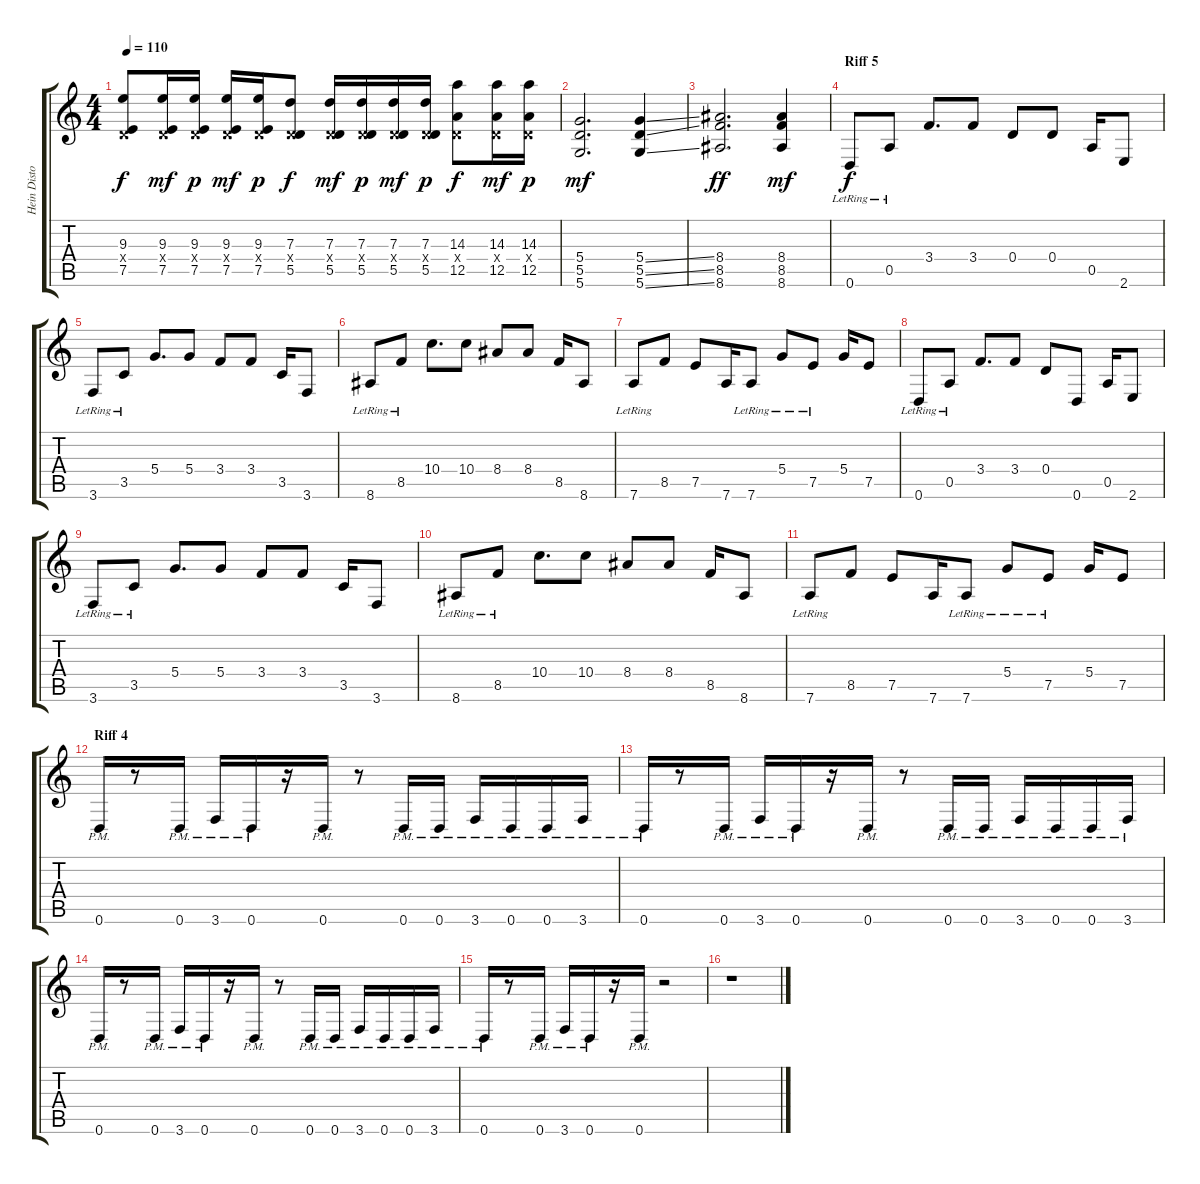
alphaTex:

\track ("Hein Distortion 2" "Hein Disto") {instrument distortionguitar}
\staff {score tabs}
\tuning (E4 B3 G3 D3 A2 D2) {hide}
\ts (4 4)
\tempo 110
\clef g2
\ks c
(9.3 0.4{x} 7.5).8{dy f} (9.3 0.4{x} 7.5).16{dy mf} (9.3 0.4{x} 7.5).16{dy p} (9.3 0.4{x} 7.5).16{dy mf} (9.3 0.4{x} 7.5).16{dy p} (7.3 0.4{x} 5.5).8{dy f} (7.3 0.4{x} 5.5).16{dy mf} (7.3 0.4{x} 5.5).16{dy p} (7.3 0.4{x} 5.5).16{dy mf} (7.3 0.4{x} 5.5).16{dy p} (14.3 0.4{x} 12.5).8{dy f} (14.3 0.4{x} 12.5).16{dy mf} (14.3 0.4{x} 12.5).16{dy p} |
(5.4 5.5 5.6).2{d dy mf} (5.4{ss} 5.5{ss} 5.6{ss}).4 |
(8.4 8.5 8.6).2{d dy ff} (8.4 8.5 8.6).4{dy mf} |
\section ("" "Riff 5")
0.6{lr}.8{dy f} 0.5{lr}.8 3.4.8{d} 3.4.8 0.4.8 0.4.8 0.5.16 2.6.8 |
3.6{lr}.8 3.5{lr}.8 5.4.8{d} 5.4.8 3.4.8 3.4.8 3.5.16 3.6.8 |
8.6{lr}.8 8.5{lr}.8 10.4.8{d} 10.4.8 8.4.8 8.4.8 8.5.16 8.6.8 |
7.6{lr}.8 8.5.8 7.5.8 7.6.16 7.6{lr}.8 5.4{lr}.8 7.5{lr}.8 5.4.16 7.5.8 |
0.6{lr}.8 0.5{lr}.8 3.4.8{d} 3.4.8 0.4.8 0.6.8 0.5.16 2.6.8 |
3.6{lr}.8 3.5{lr}.8 5.4.8{d} 5.4.8 3.4.8 3.4.8 3.5.16 3.6.8 |
8.6{lr}.8 8.5{lr}.8 10.4.8{d} 10.4.8 8.4.8 8.4.8 8.5.16 8.6.8 |
7.6{lr}.8 8.5.8 7.5.8 7.6.16 7.6{lr}.8 5.4{lr}.8 7.5{lr}.8 5.4.16 7.5.8 |
\section ("" "Riff 4")
0.6{pm}.16 r.8 0.6{pm}.16 3.6{pm}.16 0.6{pm}.16 r.16 0.6{pm}.16 r.8 0.6{pm}.16 0.6{pm}.16 3.6{pm}.16 0.6{pm}.16 0.6{pm}.16 3.6{pm}.16 |
0.6{pm}.16 r.8 0.6{pm}.16 3.6{pm}.16 0.6{pm}.16 r.16 0.6{pm}.16 r.8 0.6{pm}.16 0.6{pm}.16 3.6{pm}.16 0.6{pm}.16 0.6{pm}.16 3.6{pm}.16 |
0.6{pm}.16 r.8 0.6{pm}.16 3.6{pm}.16 0.6{pm}.16 r.16 0.6{pm}.16 r.8 0.6{pm}.16 0.6{pm}.16 3.6{pm}.16 0.6{pm}.16 0.6{pm}.16 3.6{pm}.16 |
0.6{pm}.16 r.8 0.6{pm}.16 3.6{pm}.16 0.6{pm}.16 r.16 0.6{pm}.16 r.2 |
r.1
